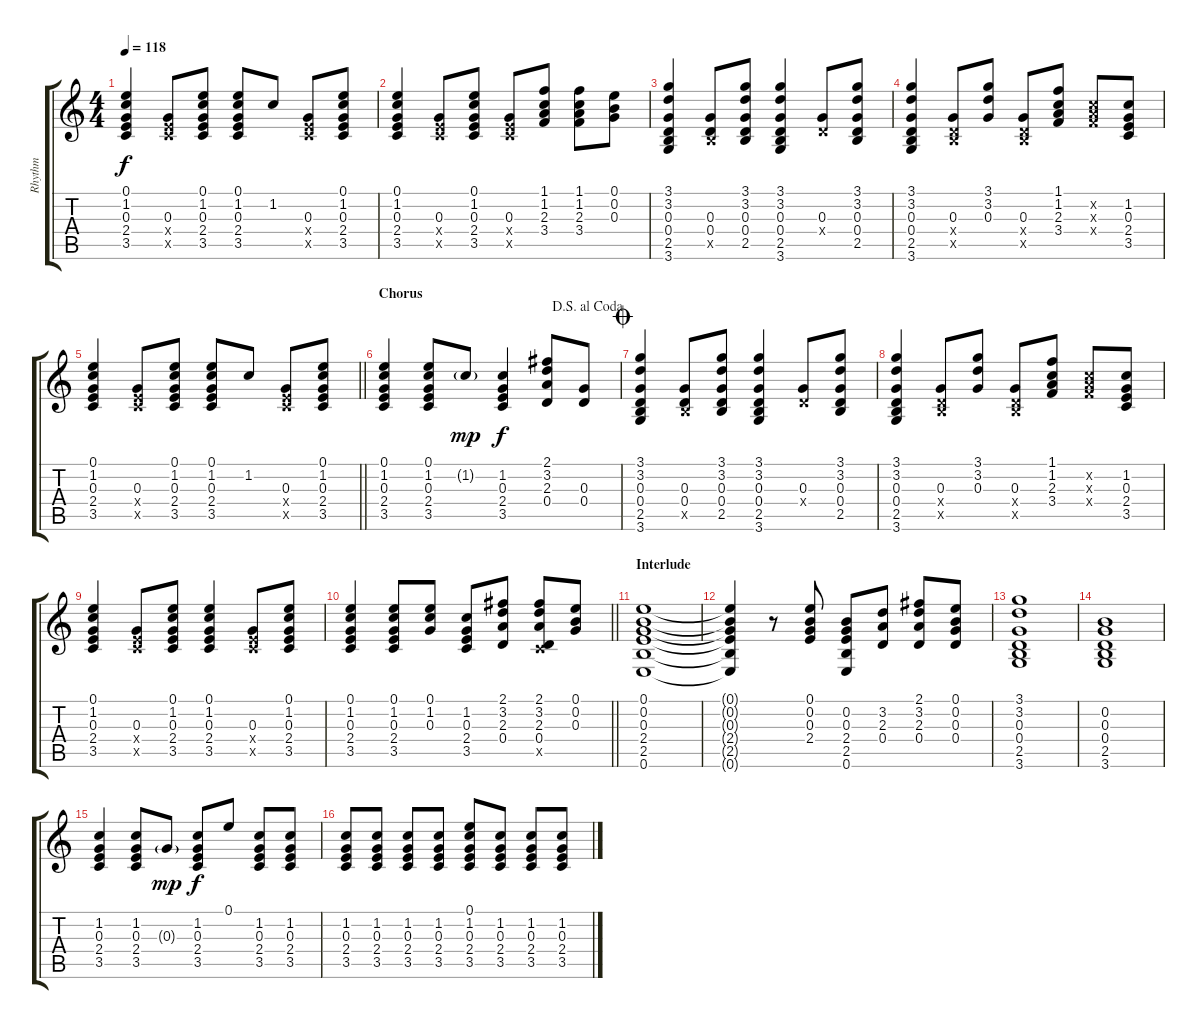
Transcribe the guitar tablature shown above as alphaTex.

\track ("Rhythm" "Rhythm") {instrument acousticguitarsteel}
\staff {score tabs}
\tuning (E4 B3 G3 D3 A2 E2) {hide}
\ts (4 4)
\tempo 118
\clef g2
\ks c
(0.1 1.2 0.3 2.4 3.5).4{dy f} (0.3 2.4{x} 3.5{x}).8 (0.1 1.2 0.3 2.4 3.5).8 (0.1 1.2 0.3 2.4 3.5).8 1.2.8 (0.3 2.4{x} 3.5{x}).8 (0.1 1.2 0.3 2.4 3.5).8 |
(0.1 1.2 0.3 2.4 3.5).4 (0.3 2.4{x} 3.5{x}).8 (0.1 1.2 0.3 2.4 3.5).8 (0.3 2.4{x} 3.5{x}).8 (1.1 1.2 2.3 3.4).8 (1.1 1.2 2.3 3.4).8 (0.1 0.2 0.3).8 |
(3.1 3.2 0.3 0.4 2.5 3.6).4 (0.3 0.4 2.5{x}).8 (3.1 3.2 0.3 0.4 2.5).8 (3.1 3.2 0.3 0.4 2.5 3.6).4 (0.3 0.4{x}).8 (3.1 3.2 0.3 0.4 2.5).8 |
(3.1 3.2 0.3 0.4 2.5 3.6).4 (0.3 0.4{x} 2.5{x}).8 (3.1 3.2 0.3).8 (0.3 0.4{x} 2.5{x}).8 (1.1 1.2 2.3 3.4).8 (1.2{x} 2.3{x} 3.4{x}).8 (1.2 0.3 2.4 3.5).8 |
\barLineRight lightlight
(0.1 1.2 0.3 2.4 3.5).4 (0.3 2.4{x} 3.5{x}).8 (0.1 1.2 0.3 2.4 3.5).8 (0.1 1.2 0.3 2.4 3.5).8 1.2.8 (0.3 2.4{x} 3.5{x}).8 (0.1 1.2 0.3 2.4 3.5).8 |
\section ("" "Chorus")
\jump dalsegnoalcoda
(0.1 1.2 0.3 2.4 3.5).4 (0.1 1.2 0.3 2.4 3.5).8 1.2{g}.8{dy mp} (1.2 0.3 2.4 3.5).4{dy f} (2.1 3.2 2.3 0.4).8 (0.3 0.4).8 |
\jump coda
(3.1 3.2 0.3 0.4 2.5 3.6).4 (0.3 0.4 2.5{x}).8 (3.1 3.2 0.3 0.4 2.5).8 (3.1 3.2 0.3 0.4 2.5 3.6).4 (0.3 0.4{x}).8 (3.1 3.2 0.3 0.4 2.5).8 |
(3.1 3.2 0.3 0.4 2.5 3.6).4 (0.3 0.4{x} 2.5{x}).8 (3.1 3.2 0.3).8 (0.3 0.4{x} 2.5{x}).8 (1.1 1.2 2.3 3.4).8 (1.2{x} 2.3{x} 3.4{x}).8 (1.2 0.3 2.4 3.5).8 |
(0.1 1.2 0.3 2.4 3.5).4 (0.3 2.4{x} 3.5{x}).8 (0.1 1.2 0.3 2.4 3.5).8 (0.1 1.2 0.3 2.4 3.5).4 (0.3 2.4{x} 3.5{x}).8 (0.1 1.2 0.3 2.4 3.5).8 |
\barLineRight lightlight
(0.1 1.2 0.3 2.4 3.5).4 (0.1 1.2 0.3 2.4 3.5).8 (0.1 1.2 0.3).8 (1.2 0.3 2.4 3.5).8 (2.1 3.2 2.3 0.4).8 (2.1 3.2 2.3 0.4 3.5{x}).8 (0.1 0.2 0.3).8 |
\section ("" "Interlude")
(0.1 0.2 0.3 2.4 2.5 0.6).1 |
(0.1{t} 0.2{t} 0.3{t} 2.4{t} 2.5{t} 0.6{t}).4 r.8 (0.1 0.2 0.3 2.4).8 (0.2 0.3 2.4 2.5 0.6).8 (3.2 2.3 0.4).8 (2.1 3.2 2.3 0.4).8 (0.1 0.2 0.3 0.4).8 |
(3.1 3.2 0.3 0.4 2.5 3.6).1 |
(0.2 0.3 0.4 2.5 3.6).1 |
(1.2 0.3 2.4 3.5).4 (1.2 0.3 2.4 3.5).8 0.3{g}.8{dy mp} (1.2 0.3 2.4 3.5).8{dy f} 0.1.8 (1.2 0.3 2.4 3.5).8 (1.2 0.3 2.4 3.5).8 |
(1.2 0.3 2.4 3.5).8 (1.2 0.3 2.4 3.5).8 (1.2 0.3 2.4 3.5).8 (1.2 0.3 2.4 3.5).8 (0.1 1.2 0.3 2.4 3.5).8 (1.2 0.3 2.4 3.5).8 (1.2 0.3 2.4 3.5).8 (1.2 0.3 2.4 3.5).8
